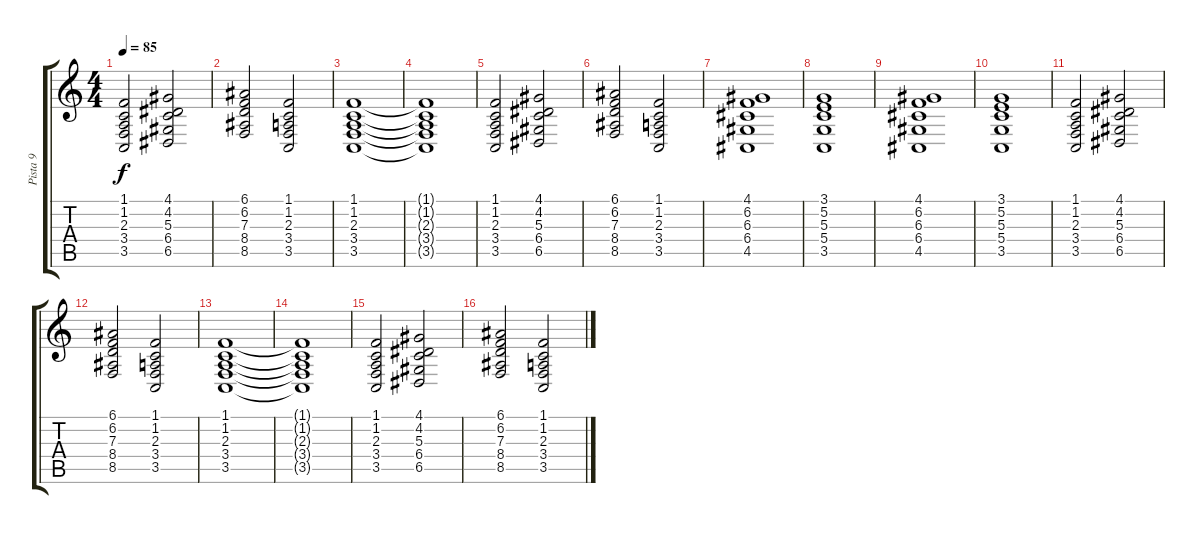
\track ("Pista 9" "Pista 9") {instrument pad2warm}
\staff {score tabs}
\tuning (E4 B3 G3 D3 A2 E2) {hide}
\ts (4 4)
\tempo 85
\clef g2
\ks c
(1.1 1.2 2.3 3.4 3.5).2{dy f} (4.1 4.2 5.3 6.4 6.5).2 |
(6.1 6.2 7.3 8.4 8.5).2 (1.1 1.2 2.3 3.4 3.5).2 |
(1.1 1.2 2.3 3.4 3.5).1 |
(1.1{t} 1.2{t} 2.3{t} 3.4{t} 3.5{t}).1 |
(1.1 1.2 2.3 3.4 3.5).2 (4.1 4.2 5.3 6.4 6.5).2 |
(6.1 6.2 7.3 8.4 8.5).2 (1.1 1.2 2.3 3.4 3.5).2 |
(4.1 6.2 6.3 6.4 4.5).1 |
(3.1 5.2 5.3 5.4 3.5).1 |
(4.1 6.2 6.3 6.4 4.5).1 |
(3.1 5.2 5.3 5.4 3.5).1 |
(1.1 1.2 2.3 3.4 3.5).2 (4.1 4.2 5.3 6.4 6.5).2 |
(6.1 6.2 7.3 8.4 8.5).2 (1.1 1.2 2.3 3.4 3.5).2 |
(1.1 1.2 2.3 3.4 3.5).1 |
(1.1{t} 1.2{t} 2.3{t} 3.4{t} 3.5{t}).1 |
(1.1 1.2 2.3 3.4 3.5).2 (4.1 4.2 5.3 6.4 6.5).2 |
(6.1 6.2 7.3 8.4 8.5).2 (1.1 1.2 2.3 3.4 3.5).2
